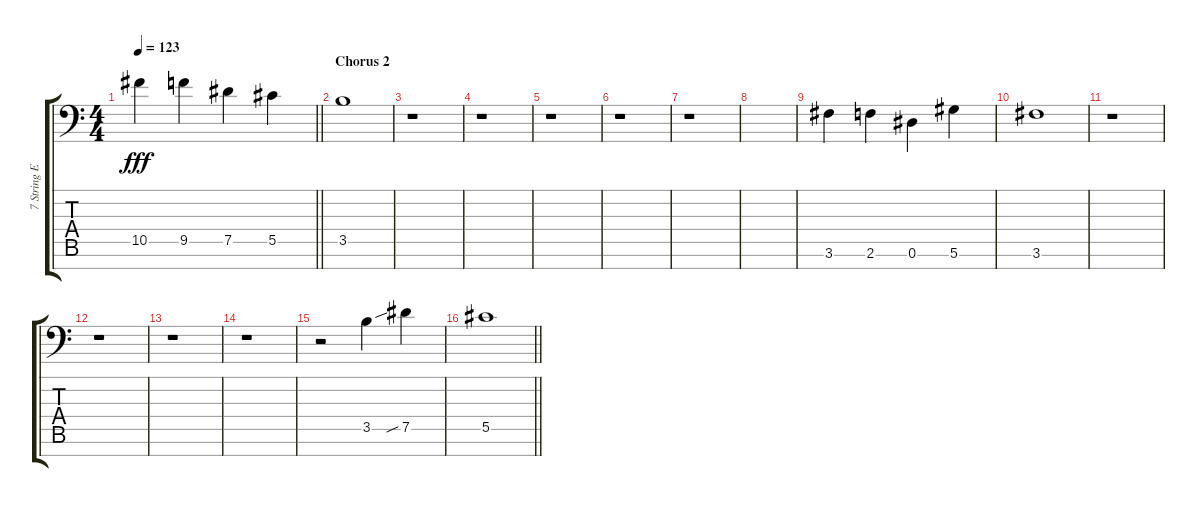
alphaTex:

\track ("7 String Electric Guitar" "7 String E") {instrument electricguitarclean}
\staff {score tabs}
\tuning (Eb4 Bb3 Gb3 Db3 Ab2 Eb2 Ab1) {hide}
\ts (4 4)
\tempo 123
\clef f4
\barLineRight lightlight
\ks c
10.5.4{dy fff} 9.5.4 7.5.4 5.5.4 |
\section ("" "Chorus 2")
3.5.1 |
r.1 |
r.1 |
r.1 |
r.1 |
r.1 |
|
3.6.4 2.6.4 0.6.4 5.6.4 |
3.6.1 |
r.1 |
r.1 |
r.1 |
r.1 |
r.2 3.5.4 7.5{sib}.4 |
\barLineRight lightlight
5.5.1
